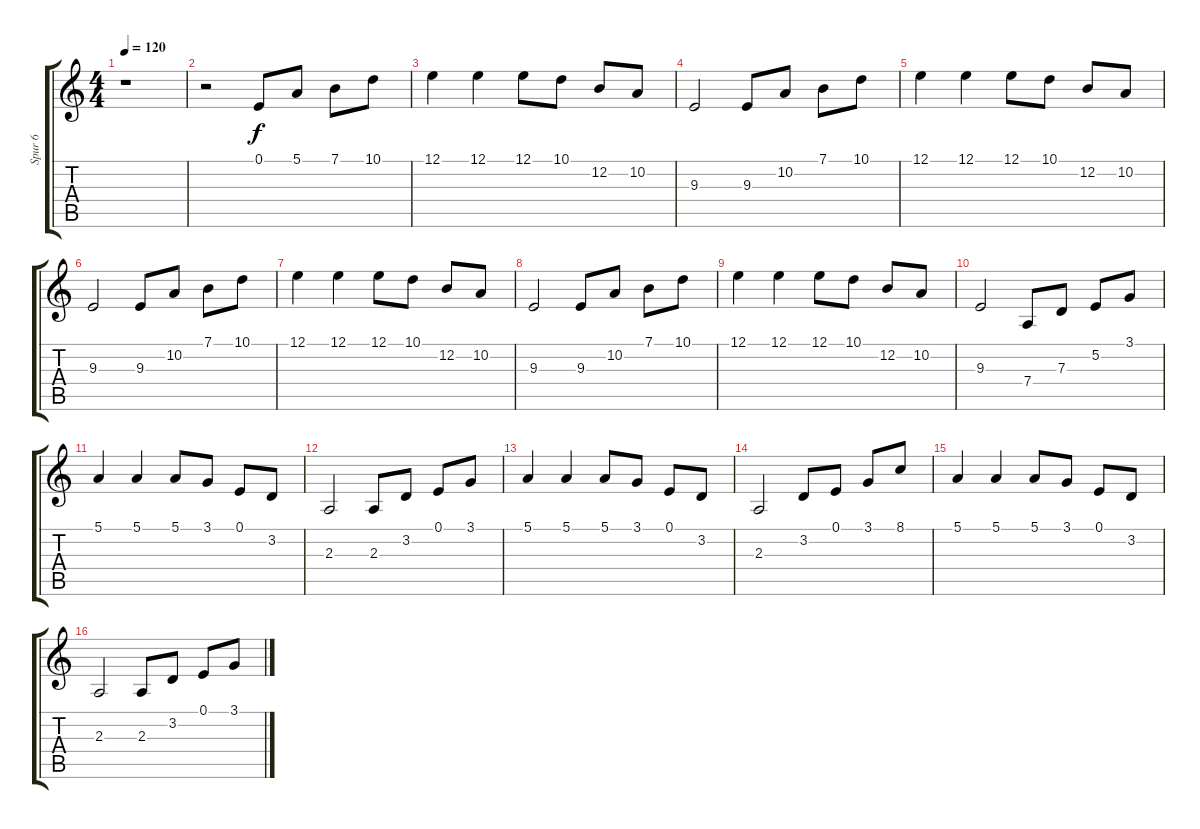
\track ("Spur 6" "Spur 6") {instrument pad1newage}
\staff {score tabs}
\tuning (E4 B3 G3 D3 A2 E2) {hide}
\ts (4 4)
\tempo 120
\clef g2
\ks c
r.1{dy f} |
r.2 0.1.8 5.1.8 7.1.8 10.1.8 |
12.1.4 12.1.4 12.1.8 10.1.8 12.2.8 10.2.8 |
9.3.2 9.3.8 10.2.8 7.1.8 10.1.8 |
12.1.4 12.1.4 12.1.8 10.1.8 12.2.8 10.2.8 |
9.3.2 9.3.8 10.2.8 7.1.8 10.1.8 |
12.1.4 12.1.4 12.1.8 10.1.8 12.2.8 10.2.8 |
9.3.2 9.3.8 10.2.8 7.1.8 10.1.8 |
12.1.4 12.1.4 12.1.8 10.1.8 12.2.8 10.2.8 |
9.3.2 7.4.8 7.3.8 5.2.8 3.1.8 |
5.1.4 5.1.4 5.1.8 3.1.8 0.1.8 3.2.8 |
2.3.2 2.3.8 3.2.8 0.1.8 3.1.8 |
5.1.4 5.1.4 5.1.8 3.1.8 0.1.8 3.2.8 |
2.3.2 3.2.8 0.1.8 3.1.8 8.1.8 |
5.1.4 5.1.4 5.1.8 3.1.8 0.1.8 3.2.8 |
2.3.2 2.3.8 3.2.8 0.1.8 3.1.8
